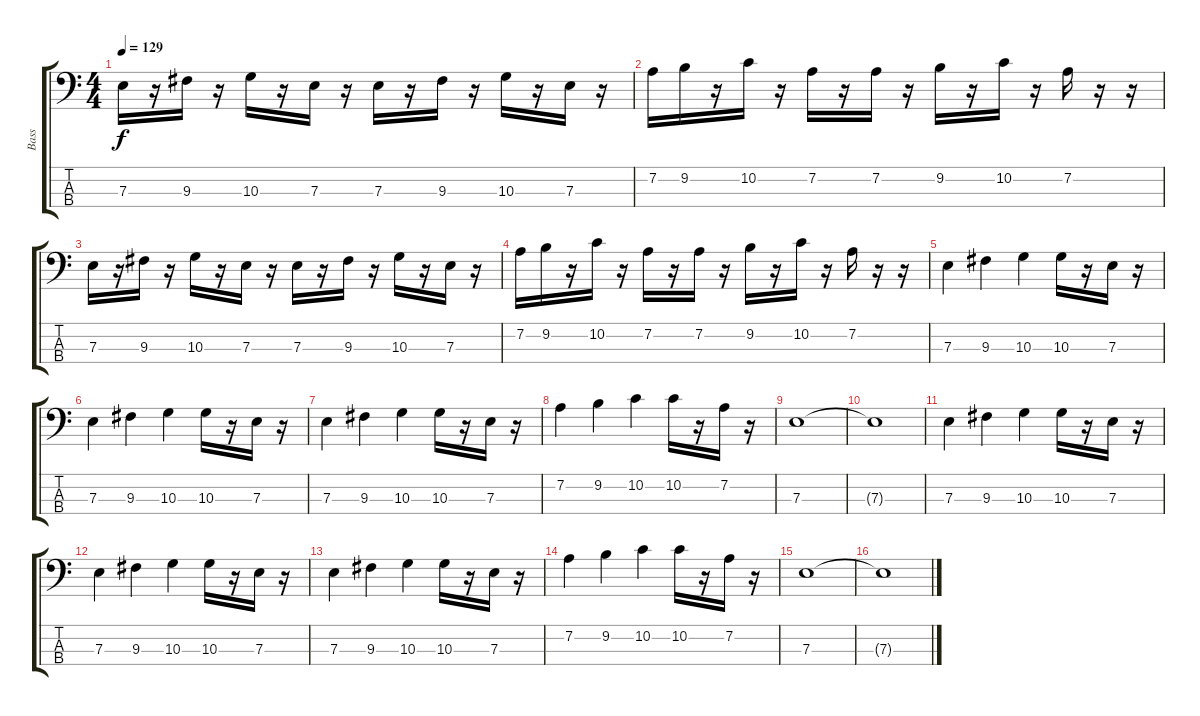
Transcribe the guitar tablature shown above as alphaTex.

\track ("Bass" "Bass") {instrument electricbassfinger}
\staff {score tabs}
\tuning (G2 D2 A1 E1) {hide}
\ts (4 4)
\tempo 129
\clef f4
\ks c
7.3.16{dy f} r.16 9.3.16 r.16 10.3.16 r.16 7.3.16 r.16 7.3.16 r.16 9.3.16 r.16 10.3.16 r.16 7.3.16 r.16 |
7.2.16 9.2.16 r.16 10.2.16 r.16 7.2.16 r.16 7.2.16 r.16 9.2.16 r.16 10.2.16 r.16 7.2.16 r.16 r.16 |
7.3.16 r.16 9.3.16 r.16 10.3.16 r.16 7.3.16 r.16 7.3.16 r.16 9.3.16 r.16 10.3.16 r.16 7.3.16 r.16 |
7.2.16 9.2.16 r.16 10.2.16 r.16 7.2.16 r.16 7.2.16 r.16 9.2.16 r.16 10.2.16 r.16 7.2.16 r.16 r.16 |
7.3.4 9.3.4 10.3.4 10.3.16 r.16 7.3.16 r.16 |
7.3.4 9.3.4 10.3.4 10.3.16 r.16 7.3.16 r.16 |
7.3.4 9.3.4 10.3.4 10.3.16 r.16 7.3.16 r.16 |
7.2.4 9.2.4 10.2.4 10.2.16 r.16 7.2.16 r.16 |
7.3.1 |
7.3{t}.1 |
7.3.4 9.3.4 10.3.4 10.3.16 r.16 7.3.16 r.16 |
7.3.4 9.3.4 10.3.4 10.3.16 r.16 7.3.16 r.16 |
7.3.4 9.3.4 10.3.4 10.3.16 r.16 7.3.16 r.16 |
7.2.4 9.2.4 10.2.4 10.2.16 r.16 7.2.16 r.16 |
7.3.1 |
7.3{t}.1
